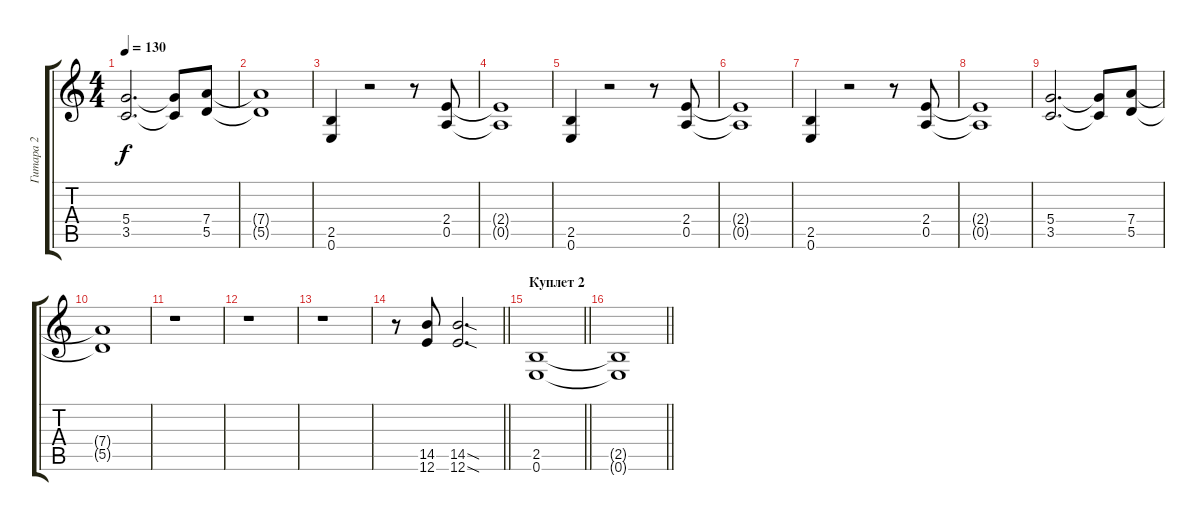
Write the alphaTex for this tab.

\track ("Гитара 2" "Гитара 2") {instrument distortionguitar}
\staff {score tabs}
\tuning (E4 B3 G3 D3 A2 E2) {hide}
\ts (4 4)
\tempo 130
\clef g2
\ks c
(5.4 3.5).2{d dy f} (5.4{t} 3.5{t}).8 (7.4 5.5).8 |
(7.4{t} 5.5{t}).1 |
(2.5 0.6).4 r.2 r.8 (2.4 0.5).8 |
(2.4{t} 0.5{t}).1 |
(2.5 0.6).4 r.2 r.8 (2.4 0.5).8 |
(2.4{t} 0.5{t}).1 |
(2.5 0.6).4 r.2 r.8 (2.4 0.5).8 |
(2.4{t} 0.5{t}).1 |
(5.4 3.5).2{d} (5.4{t} 3.5{t}).8 (7.4 5.5).8 |
(7.4{t} 5.5{t}).1 |
r.1 |
r.1 |
r.1 |
\barLineRight lightlight
r.8 (14.5 12.6).8 (14.5{sod} 12.6{sod}).2{d} |
\section ("" "Куплет 2")
\barLineRight lightlight
(2.5 0.6).1 |
\barLineRight lightlight
(2.5{t} 0.6{t}).1
